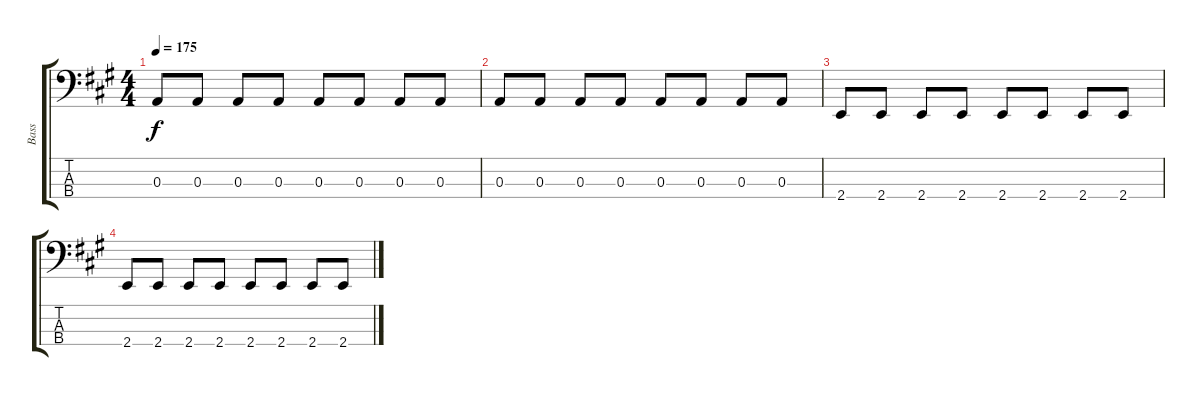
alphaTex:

\track ("Bass" "Bass") {instrument electricbassfinger}
\staff {score tabs}
\tuning (G2 D2 A1 D1) {hide}
\ts (4 4)
\tempo 175
\clef f4
\ks f#minor
0.3.8{dy f} 0.3.8 0.3.8 0.3.8 0.3.8 0.3.8 0.3.8 0.3.8 |
0.3.8 0.3.8 0.3.8 0.3.8 0.3.8 0.3.8 0.3.8 0.3.8 |
2.4.8 2.4.8 2.4.8 2.4.8 2.4.8 2.4.8 2.4.8 2.4.8 |
2.4.8 2.4.8 2.4.8 2.4.8 2.4.8 2.4.8 2.4.8 2.4.8
